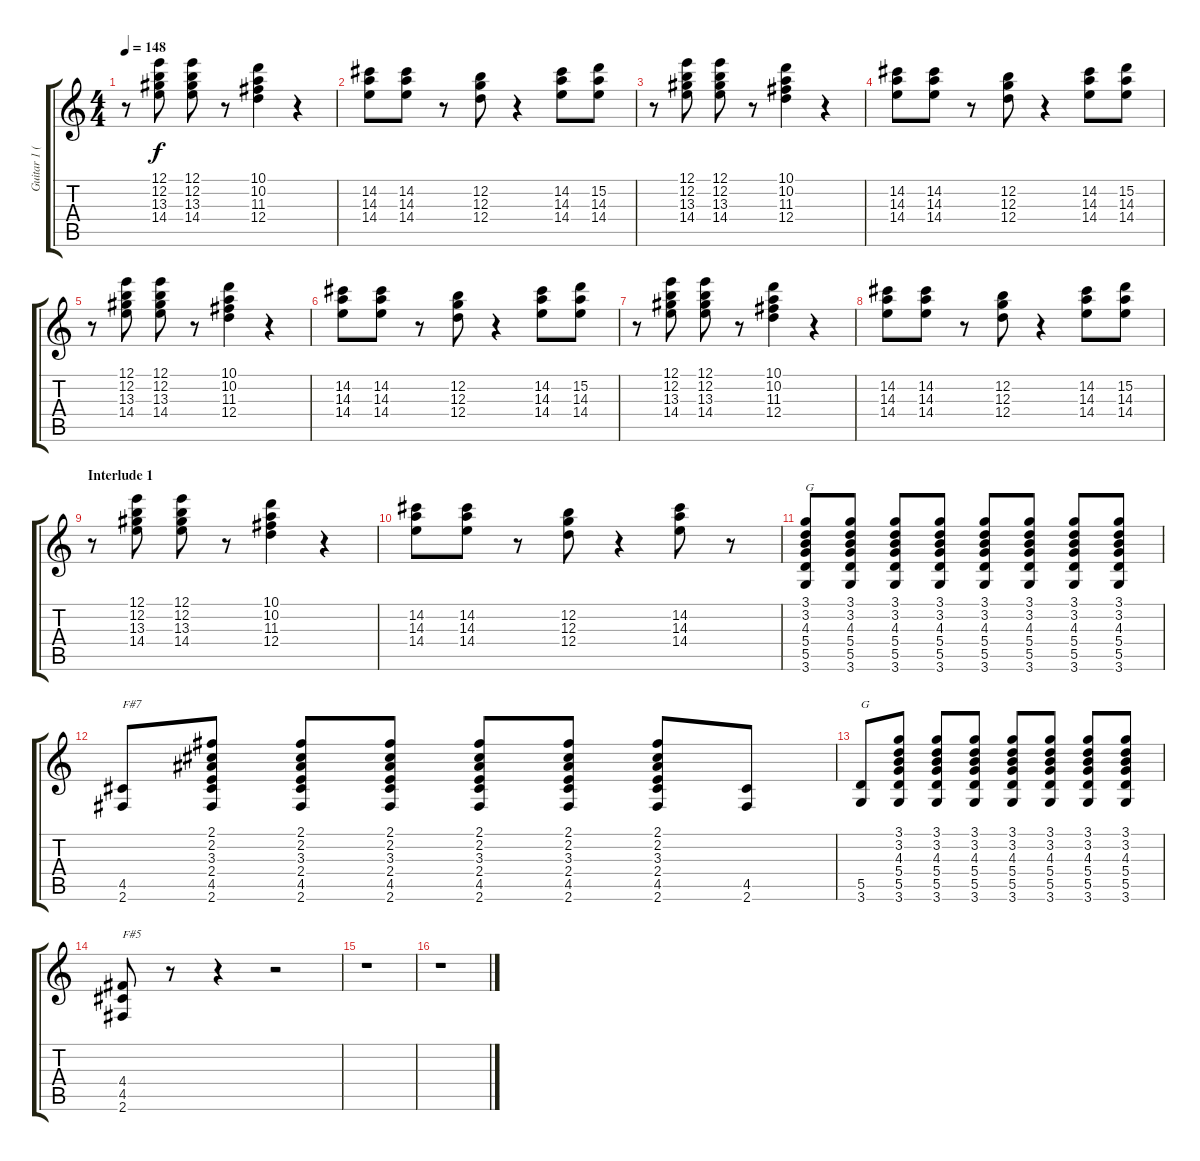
\track ("Guitar 1 (Nicholaus Arson)" "Guitar 1 (") {instrument overdrivenguitar}
\staff {score tabs}
\tuning (E4 B3 G3 D3 A2 E2) {hide}
\ts (4 4)
\tempo 148
\clef g2
\ks c
r.8{dy f} (12.1 12.2 13.3 14.4).8 (12.1 12.2 13.3 14.4).8 r.8 (10.1 10.2 11.3 12.4).4 r.4 |
(14.2 14.3 14.4).8 (14.2 14.3 14.4).8 r.8 (12.2 12.3 12.4).8 r.4 (14.2 14.3 14.4).8 (15.2 14.3 14.4).8 |
r.8 (12.1 12.2 13.3 14.4).8 (12.1 12.2 13.3 14.4).8 r.8 (10.1 10.2 11.3 12.4).4 r.4 |
(14.2 14.3 14.4).8 (14.2 14.3 14.4).8 r.8 (12.2 12.3 12.4).8 r.4 (14.2 14.3 14.4).8 (15.2 14.3 14.4).8 |
r.8 (12.1 12.2 13.3 14.4).8 (12.1 12.2 13.3 14.4).8 r.8 (10.1 10.2 11.3 12.4).4 r.4 |
(14.2 14.3 14.4).8 (14.2 14.3 14.4).8 r.8 (12.2 12.3 12.4).8 r.4 (14.2 14.3 14.4).8 (15.2 14.3 14.4).8 |
r.8 (12.1 12.2 13.3 14.4).8 (12.1 12.2 13.3 14.4).8 r.8 (10.1 10.2 11.3 12.4).4 r.4 |
(14.2 14.3 14.4).8 (14.2 14.3 14.4).8 r.8 (12.2 12.3 12.4).8 r.4 (14.2 14.3 14.4).8 (15.2 14.3 14.4).8 |
\section ("" "Interlude 1")
r.8 (12.1 12.2 13.3 14.4).8 (12.1 12.2 13.3 14.4).8 r.8 (10.1 10.2 11.3 12.4).4 r.4 |
(14.2 14.3 14.4).8 (14.2 14.3 14.4).8 r.8 (12.2 12.3 12.4).8 r.4 (14.2 14.3 14.4).8 r.8 |
(3.1 3.2 4.3 5.4 5.5 3.6).8{txt "G"} (3.1 3.2 4.3 5.4 5.5 3.6).8 (3.1 3.2 4.3 5.4 5.5 3.6).8 (3.1 3.2 4.3 5.4 5.5 3.6).8 (3.1 3.2 4.3 5.4 5.5 3.6).8 (3.1 3.2 4.3 5.4 5.5 3.6).8 (3.1 3.2 4.3 5.4 5.5 3.6).8 (3.1 3.2 4.3 5.4 5.5 3.6).8 |
(4.5 2.6).8{txt "F#7"} (2.1 2.2 3.3 2.4 4.5 2.6).8 (2.1 2.2 3.3 2.4 4.5 2.6).8 (2.1 2.2 3.3 2.4 4.5 2.6).8 (2.1 2.2 3.3 2.4 4.5 2.6).8 (2.1 2.2 3.3 2.4 4.5 2.6).8 (2.1 2.2 3.3 2.4 4.5 2.6).8 (4.5 2.6).8 |
(5.5 3.6).8{txt "G"} (3.1 3.2 4.3 5.4 5.5 3.6).8 (3.1 3.2 4.3 5.4 5.5 3.6).8 (3.1 3.2 4.3 5.4 5.5 3.6).8 (3.1 3.2 4.3 5.4 5.5 3.6).8 (3.1 3.2 4.3 5.4 5.5 3.6).8 (3.1 3.2 4.3 5.4 5.5 3.6).8 (3.1 3.2 4.3 5.4 5.5 3.6).8 |
(4.4 4.5 2.6).8{txt "F#5"} r.8 r.4 r.2 |
r.1 |
r.1
